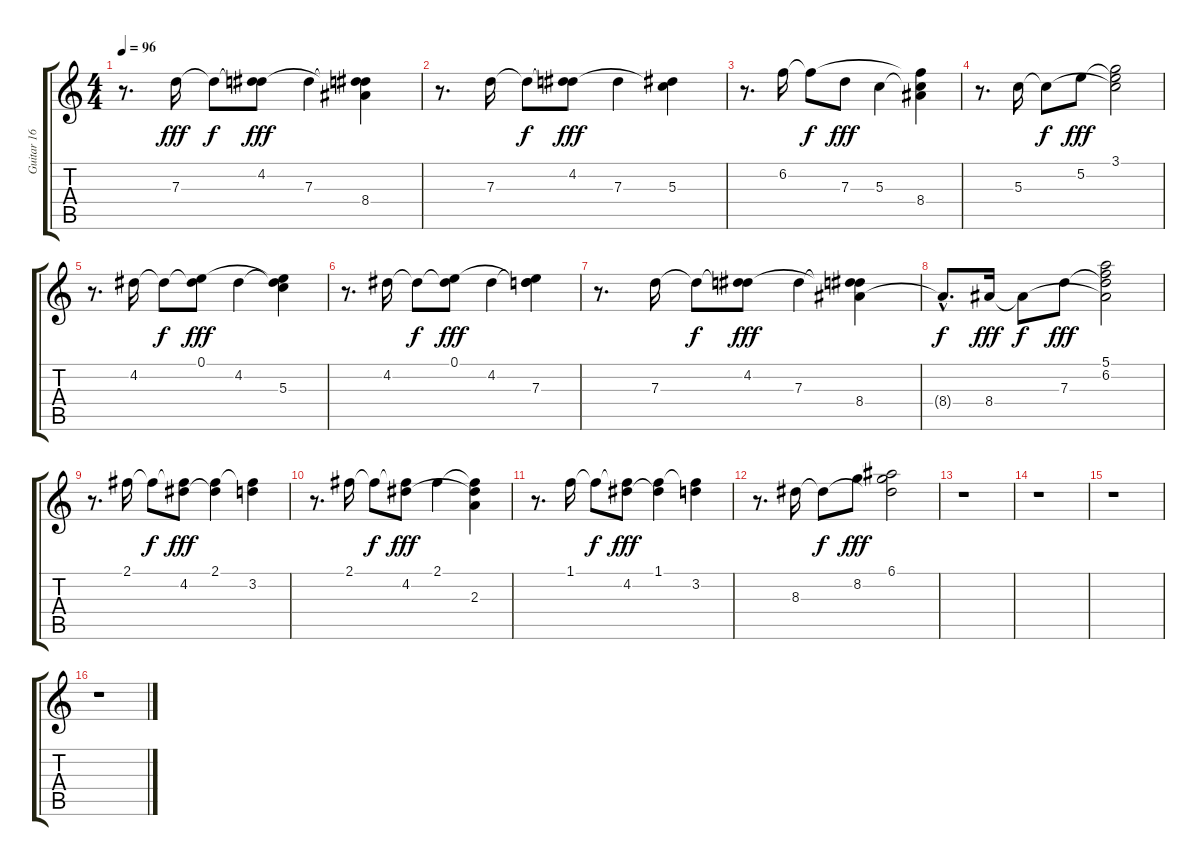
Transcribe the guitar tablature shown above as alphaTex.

\track ("Guitar 16" "Guitar 16") {instrument electricguitarclean}
\staff {score tabs}
\tuning (E4 B3 G3 D3 A2 E2) {hide}
\ts (4 4)
\tempo 96
\clef g2
\ks c
r.8{d dy fff} 7.3.16 7.3{t}.8{dy f} (4.2 7.3{t}).8{dy fff} 7.3.4 (4.2{t} 7.3{t} 8.4).4 |
r.8{d} 7.3.16 7.3{t}.8{dy f} (4.2 7.3{t}).8{dy fff} 7.3.4 (4.2{t} 5.3).4 |
r.8{d} 6.2.16 6.2{t}.8{dy f} 7.3.8{dy fff} 5.3.4 (6.2{t} 5.3{t} 8.4).4 |
r.8{d} 5.3.16 5.3{t}.8{dy f} 5.2.8{dy fff} (3.1 5.2{t} 5.3{t}).2 |
r.8{d} 4.2.16 4.2{t}.8{dy f} (0.1 4.2{t}).8{dy fff} 4.2.4 (0.1{t} 4.2{t} 5.3).4 |
r.8{d} 4.2.16 4.2{t}.8{dy f} (0.1 4.2{t}).8{dy fff} 4.2.4 (0.1{t} 4.2{t} 7.3).4 |
r.8{d} 7.3.16 7.3{t}.8{dy f} (4.2 7.3{t}).8{dy fff} 7.3.4 (4.2{t} 7.3{t} 8.4).4 |
8.4{hac t}.8{d dy f} 8.4.16{dy fff} 8.4{t}.8{dy f} 7.3.8{dy fff} (5.1 6.2 7.3{t} 8.4{t}).2 |
r.8{d} 2.1.16 2.1{t}.8{dy f} (2.1{t} 4.2).8{dy fff} (2.1 4.2{t}).4 (2.1{t} 3.2).4 |
r.8{d} 2.1.16 2.1{t}.8{dy f} (2.1{t} 4.2).8{dy fff} 2.1.4 (2.1{t} 4.2{t} 2.3).4 |
r.8{d} 1.1.16 1.1{t}.8{dy f} (1.1{t} 4.2).8{dy fff} (1.1 4.2{t}).4 (1.1{t} 3.2).4 |
r.8{d} 8.3.16 8.3{t}.8{dy f} 8.2.8{dy fff} (6.1 8.2{t} 8.3{t}).2 |
r.1 |
r.1 |
r.1 |
r.1
